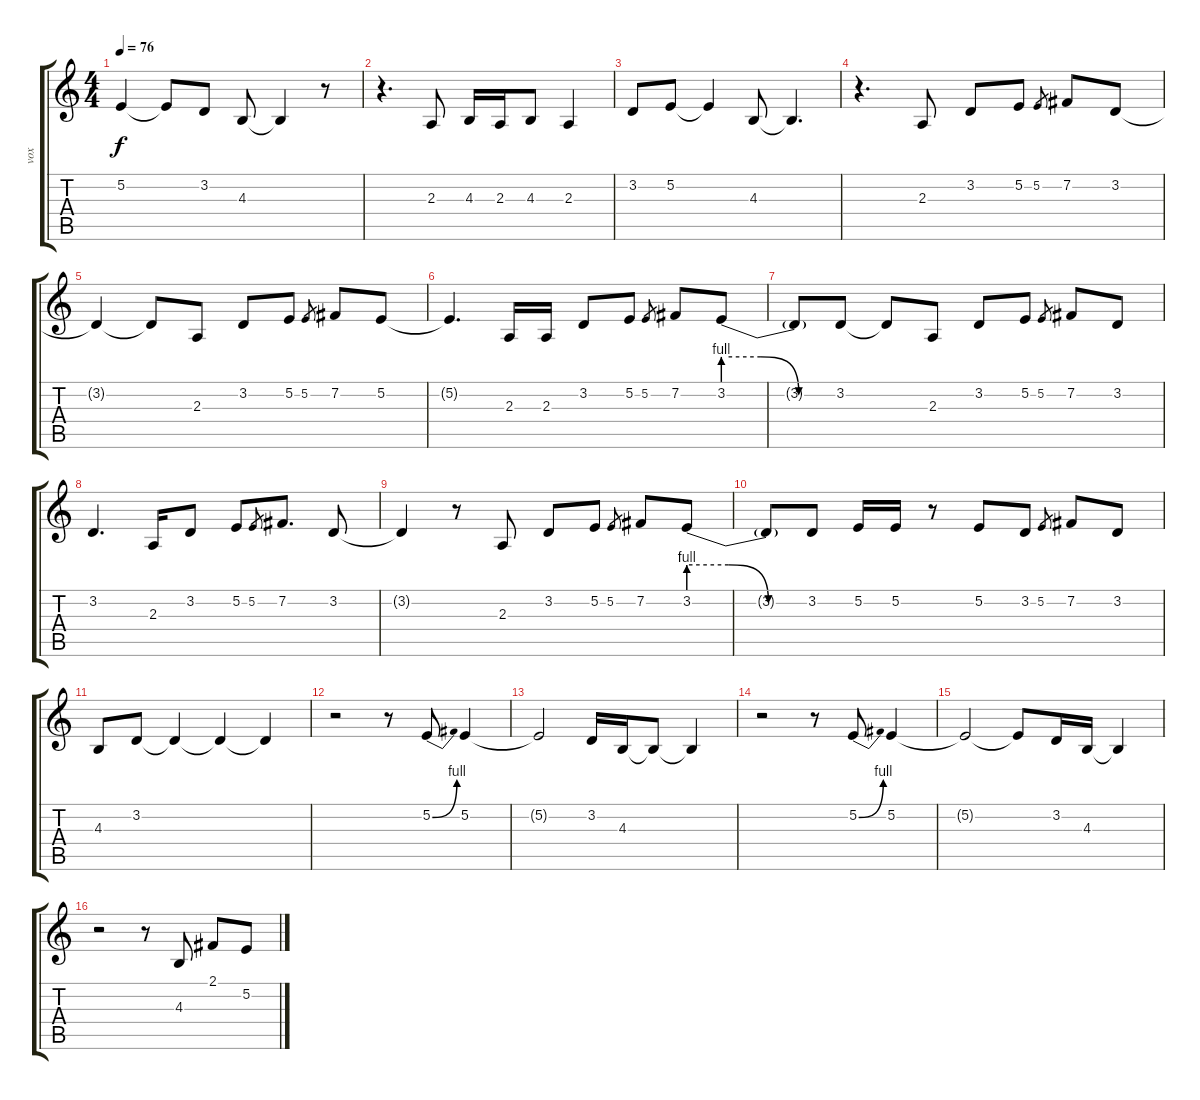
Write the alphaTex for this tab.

\track ("vox" "vox") {instrument altosax}
\staff {score tabs}
\tuning (E4 B3 G3 D3 A2 E2) {hide}
\ts (4 4)
\tempo 76
\clef g2
\ks c
5.2{t}.4{dy f} 5.2{t}.8 3.2.8 4.3.8 4.3{t}.4 r.8 |
r.4{d} 2.3.8 4.3.16 2.3.16 4.3.8 2.3.4 |
3.2.8 5.2.8 5.2{t}.4 4.3.8 4.3{t}.4{d} |
r.4{d} 2.3.8 3.2.8 5.2.8 5.2.8{gr} 7.2.8 3.2.8 |
3.2{t}.4 3.2{t}.8 2.3.8 3.2.8 5.2.8 5.2.8{gr} 7.2.8 5.2.8 |
5.2{t}.4{d} 2.3.16 2.3.16 3.2.8 5.2.8 5.2.8{gr} 7.2.8 3.2{be (custom 0 4 20 4 40 0 60 0)}.8 |
3.2{t}.8 3.2.8 3.2{t}.8 2.3.8 3.2.8 5.2.8 5.2.8{gr} 7.2.8 3.2.8 |
3.2.4{d} 2.3.16 3.2.8 5.2.8 5.2.8{gr} 7.2.8{d} 3.2.8 |
3.2{t}.4 r.8 2.3.8 3.2.8 5.2.8 5.2.8{gr} 7.2.8 3.2{be (custom 0 4 20 4 40 0 60 0)}.8 |
3.2{t}.8 3.2.8 5.2.16 5.2.16 r.8 5.2.8 3.2.8 5.2.8{gr} 7.2.8 3.2.8 |
4.3.8 3.2.8 3.2{t}.4 3.2{t}.4 3.2{t}.4 |
r.2 r.8 5.2{be (bend 0 0 60 4)}.8 5.2.4 |
5.2{t}.2 3.2.16 4.3.16 4.3{t}.8 4.3{t}.4 |
r.2 r.8 5.2{be (bend 0 0 60 4)}.8 5.2.4 |
5.2{t}.2 5.2{t}.8 3.2.16 4.3.16 4.3{t}.4 |
r.2 r.8 4.3.8 2.1.8 5.2.8
